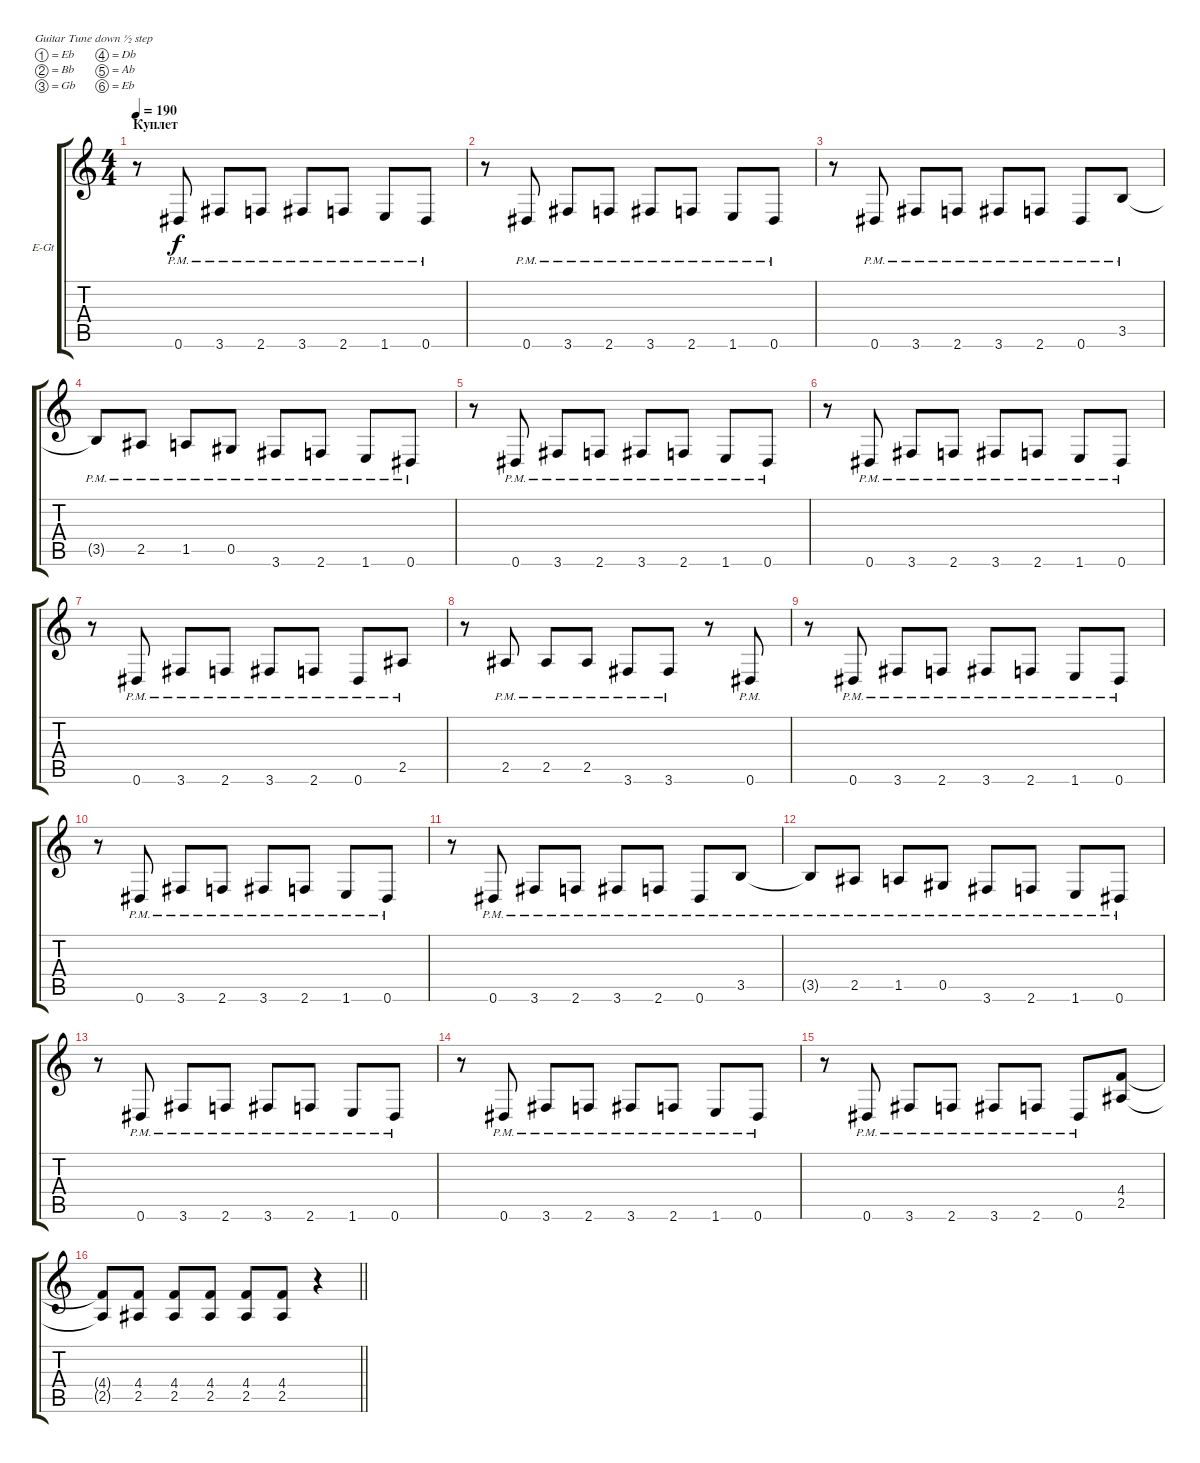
\bracketExtendMode groupsimilarinstruments
\firstSystemTrackNameOrientation horizontal
\otherSystemsTrackNameOrientation horizontal
\track ("Владимир Холстинин" "E-Gt") {instrument distortionguitar}
\staff {score tabs}
\tuning (Eb4 Bb3 Gb3 Db3 Ab2 Eb2)
\ts (4 4)
\section ("" "Куплет")
\tempo 190
\clef g2
\ks c
r.8{dy f} 0.6{pm}.8 3.6{pm}.8 2.6{pm}.8 3.6{pm}.8 2.6{pm}.8 1.6{pm}.8 0.6{pm}.8 |
r.8 0.6{pm}.8 3.6{pm}.8 2.6{pm}.8 3.6{pm}.8 2.6{pm}.8 1.6{pm}.8 0.6{pm}.8 |
r.8 0.6{pm}.8 3.6{pm}.8 2.6{pm}.8 3.6{pm}.8 2.6{pm}.8 0.6{pm}.8 3.5{pm}.8 |
3.5{pm t}.8 2.5{pm}.8 1.5{pm}.8 0.5{pm}.8 3.6{pm}.8 2.6{pm}.8 1.6{pm}.8 0.6{pm}.8 |
r.8 0.6{pm}.8 3.6{pm}.8 2.6{pm}.8 3.6{pm}.8 2.6{pm}.8 1.6{pm}.8 0.6{pm}.8 |
r.8 0.6{pm}.8 3.6{pm}.8 2.6{pm}.8 3.6{pm}.8 2.6{pm}.8 1.6{pm}.8 0.6{pm}.8 |
r.8 0.6{pm}.8 3.6{pm}.8 2.6{pm}.8 3.6{pm}.8 2.6{pm}.8 0.6{pm}.8 2.5{pm}.8 |
r.8 2.5{pm}.8 2.5{pm}.8 2.5{pm}.8 3.6{pm}.8 3.6{pm}.8 r.8 0.6{pm}.8 |
r.8 0.6{pm}.8 3.6{pm}.8 2.6{pm}.8 3.6{pm}.8 2.6{pm}.8 1.6{pm}.8 0.6{pm}.8 |
r.8 0.6{pm}.8 3.6{pm}.8 2.6{pm}.8 3.6{pm}.8 2.6{pm}.8 1.6{pm}.8 0.6{pm}.8 |
r.8 0.6{pm}.8 3.6{pm}.8 2.6{pm}.8 3.6{pm}.8 2.6{pm}.8 0.6{pm}.8 3.5{pm}.8 |
3.5{pm t}.8 2.5{pm}.8 1.5{pm}.8 0.5{pm}.8 3.6{pm}.8 2.6{pm}.8 1.6{pm}.8 0.6{pm}.8 |
r.8 0.6{pm}.8 3.6{pm}.8 2.6{pm}.8 3.6{pm}.8 2.6{pm}.8 1.6{pm}.8 0.6{pm}.8 |
r.8 0.6{pm}.8 3.6{pm}.8 2.6{pm}.8 3.6{pm}.8 2.6{pm}.8 1.6{pm}.8 0.6{pm}.8 |
r.8 0.6{pm}.8 3.6{pm}.8 2.6{pm}.8 3.6{pm}.8 2.6{pm}.8 0.6{pm}.8 (4.4 2.5).8 |
\barLineRight lightlight
(4.4{t} 2.5{t}).8 (4.4 2.5).8 (4.4 2.5).8 (4.4 2.5).8 (4.4 2.5).8 (4.4 2.5).8 r.4
